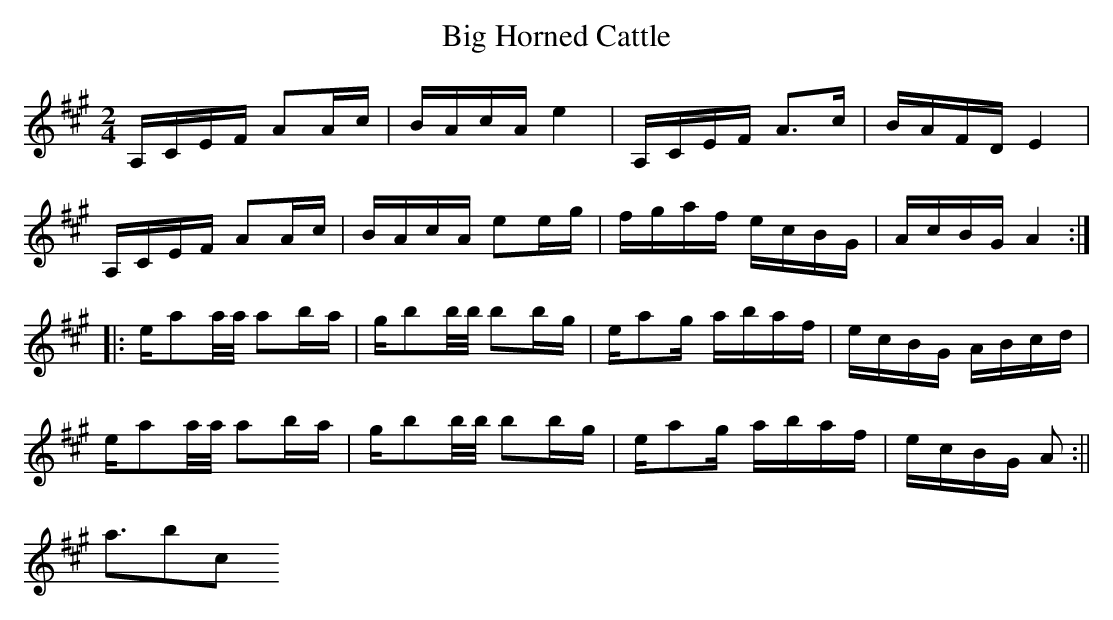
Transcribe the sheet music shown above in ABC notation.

X:1
T:Big Horned Cattle
L:1/8
M:2/4
K:A
A,/C/E/F/ AA/c/|B/A/c/A/ e2|A,/C/E/F/ A>c|B/A/F/D/ E2|
A,/C/E/F/ AA/c/|B/A/c/A/ ee/g/|f/g/a/f/ e/c/B/G/|A/c/B/G/  A2:|
|:e/aa/4a/4 ab/a/|g/bb/4b/4 bb/g/|e/ag/ a/b/a/f/|e/c/B/G/ A/B/c/d/|
e/aa/4a/4 ab/a/|g/bb/4b/4 bb/g/|e/ag/ a/b/a/f/|e/c/B/G/ A2:||
</abc>
